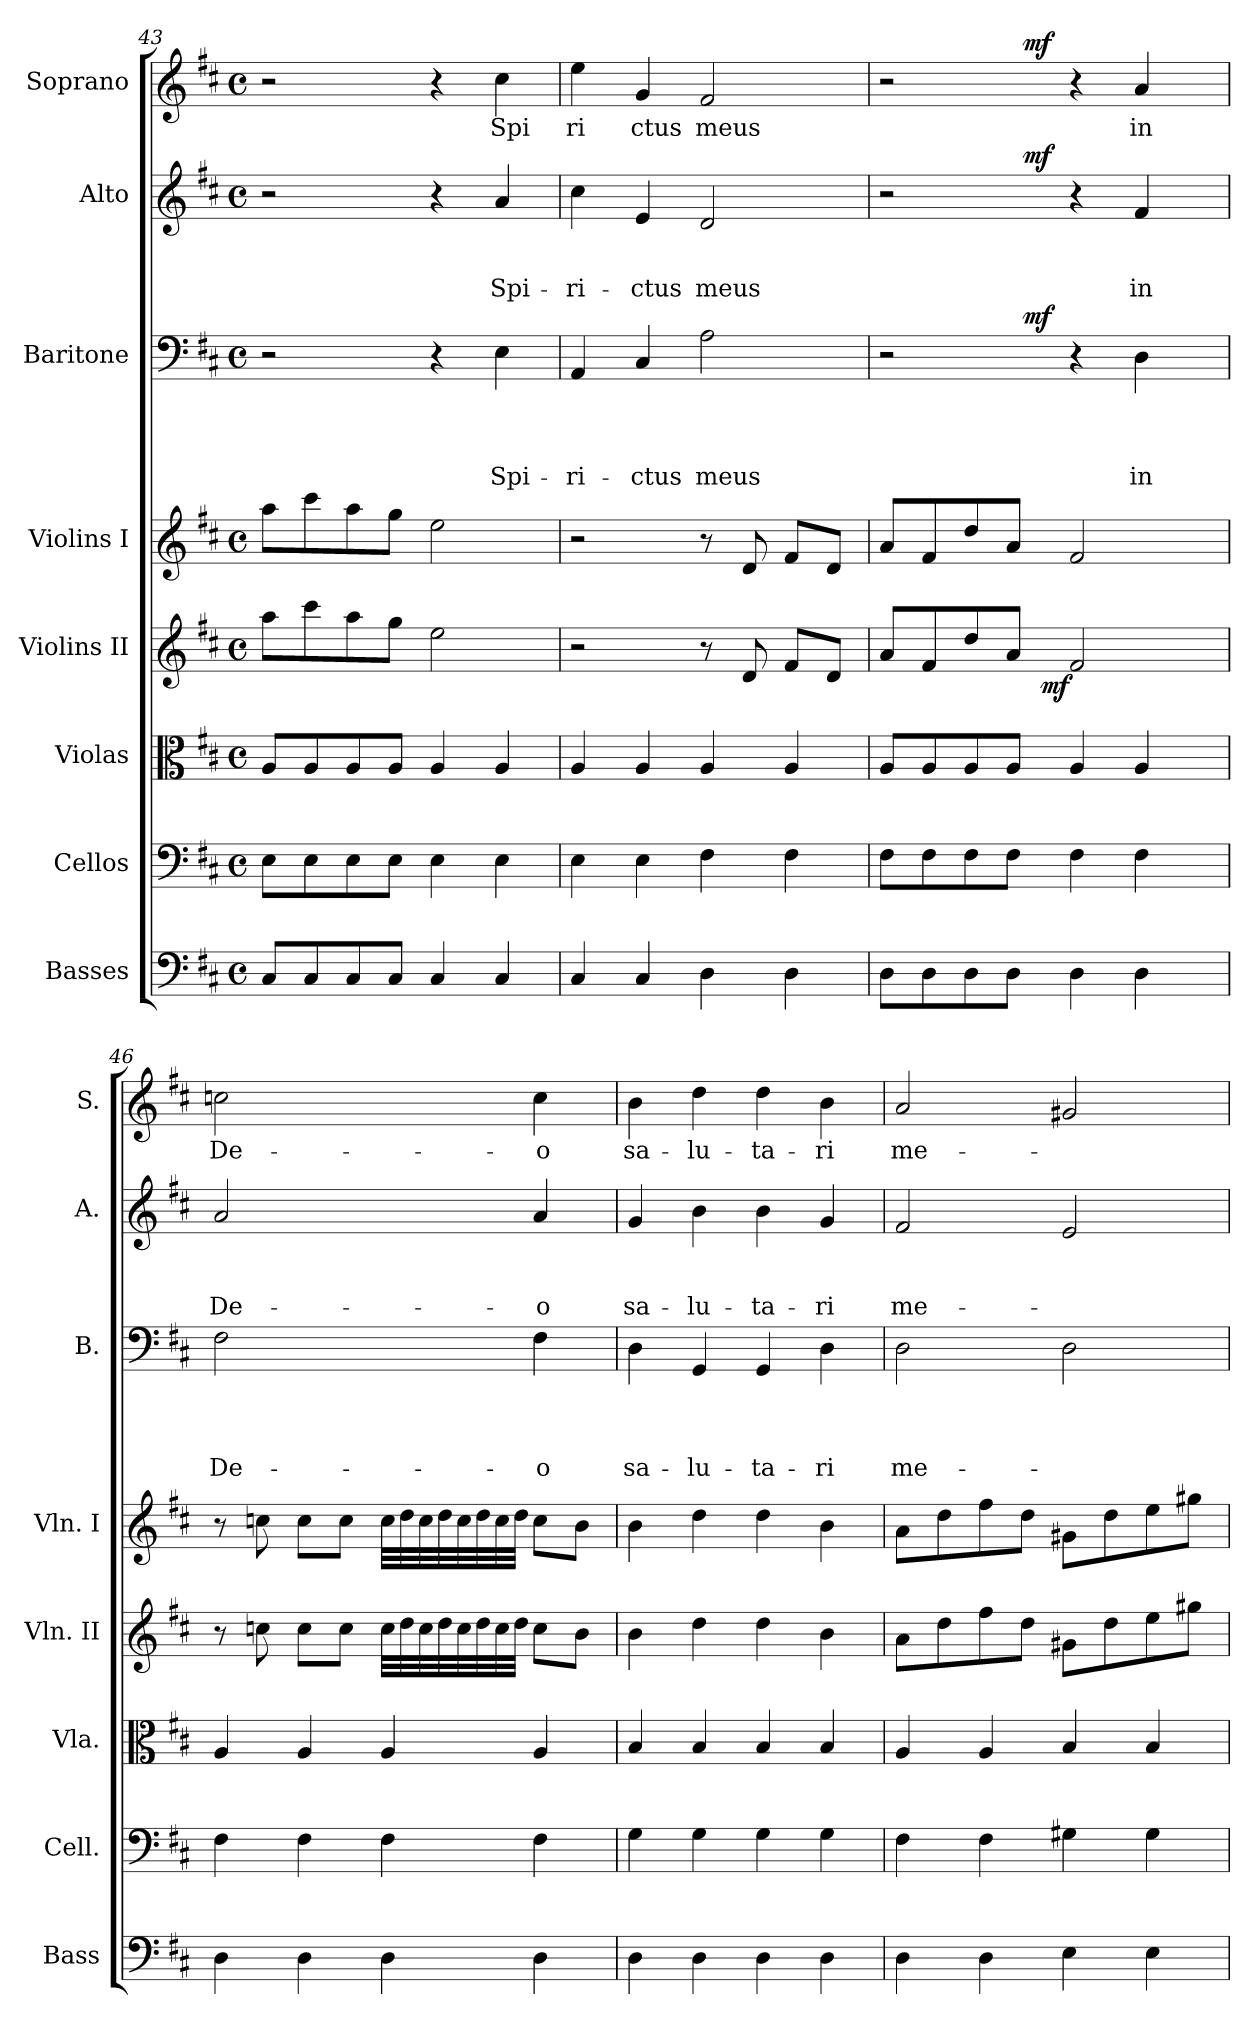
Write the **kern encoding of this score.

**kern	**kern	**kern	**kern	**dynam	**kern	**dynam	**kern	**text	**text	**text	**text	**dynam	**kern	**text	**text	**text	**dynam	**kern	**text	**dynam
*part8	*part7	*part6	*part5	*part5	*part4	*part4	*part3	*part3	*part3	*part3	*part3	*part3	*part2	*part2	*part2	*part2	*part2	*part1	*part1	*part1
*staff8	*staff7	*staff6	*staff5	*staff5	*staff4	*staff4	*staff3	*staff3	*staff3	*staff3	*staff3	*staff3	*staff2	*staff2	*staff2	*staff2	*staff2	*staff1	*staff1	*staff1
*I"Basses	*I"Cellos	*I"Violas	*I"Violins II	*	*I"Violins I	*	*I"Baritone	*	*	*	*	*	*I"Alto	*	*	*	*	*I"Soprano	*	*
*I'Bass	*I'Cell.	*I'Vla.	*I'Vln. II	*	*I'Vln. I	*	*I'B.	*	*	*	*	*	*I'A.	*	*	*	*	*I'S.	*	*
*clefF4	*clefF4	*clefC3	*clefG2	*	*clefG2	*	*clefF4	*	*	*	*	*	*clefG2	*	*	*	*	*clefG2	*	*
*ITrd7c12	*	*	*	*	*	*	*	*	*	*	*	*	*	*	*	*	*	*	*	*
*k[f#c#]	*k[f#c#]	*k[f#c#]	*k[f#c#]	*	*k[f#c#]	*	*k[f#c#]	*	*	*	*	*	*k[f#c#]	*	*	*	*	*k[f#c#]	*	*
*D:	*D:	*D:	*D:	*	*D:	*	*D:	*	*	*	*	*	*D:	*	*	*	*	*D:	*	*
*M4/4	*M4/4	*M4/4	*M4/4	*	*M4/4	*	*M4/4	*	*	*	*	*	*M4/4	*	*	*	*	*M4/4	*	*
*met(c)	*met(c)	*met(c)	*met(c)	*	*met(c)	*	*met(c)	*	*	*	*	*	*met(c)	*	*	*	*	*met(c)	*	*
=43	=43	=43	=43	=43	=43	=43	=43	=43	=43	=43	=43	=43	=43	=43	=43	=43	=43	=43	=43	=43
8CC#/L	8E\L	8A/L	8aa\L	.	8aa\L	.	2r	.	.	.	.	.	2r	.	.	.	.	2r	.	.
8CC#/	8E\	8A/	8ccc#\	.	8ccc#\	.	.	.	.	.	.	.	.	.	.	.	.	.	.	.
8CC#/	8E\	8A/	8aa\	.	8aa\	.	.	.	.	.	.	.	.	.	.	.	.	.	.	.
8CC#/J	8E\J	8A/J	8gg\J	.	8gg\J	.	.	.	.	.	.	.	.	.	.	.	.	.	.	.
4CC#/	4E\	4A/	2ee\	.	2ee\	.	4r	.	.	.	.	.	4r	.	.	.	.	4r	.	.
!	!	!	!	!	!	!	!	!	!	!	!LO:LY:b	!	!	!	!	!LO:LY:b	!	!	!LO:LY:b	!
4CC#/	4E\	4A/	.	.	.	.	4E\	.	.	.	Spi-	.	4a/	.	.	Spi-	.	4cc#\	Spi	.
=44	=44	=44	=44	=44	=44	=44	=44	=44	=44	=44	=44	=44	=44	=44	=44	=44	=44	=44	=44	=44
!	!	!	!	!	!	!	!	!	!	!	!LO:LY:b:rj	!	!	!	!	!LO:LY:b:rj	!	!	!LO:LY:b:rj	!
4CC#/	4E\	4A/	2r	.	2r	.	4AA/	.	.	.	-ri-	.	4cc#\	.	.	-ri-	.	4ee\	ri	.
!	!	!	!	!	!	!	!	!	!	!	!LO:LY:b	!	!	!	!	!LO:LY:b	!	!	!LO:LY:b	!
4CC#/	4E\	4A/	.	.	.	.	4C#/	.	.	.	-ctus	.	4e/	.	.	-ctus	.	4g/	ctus	.
!	!	!	!	!	!	!	!	!	!	!	!LO:LY:b	!	!	!	!	!LO:LY:b	!	!	!LO:LY:b	!
4DD\	4F#\	4A/	8r	.	8r	.	2A\	.	.	.	meus	.	2d/	.	.	meus	.	2f#/	meus	.
.	.	.	8d/	.	8d/	.	.	.	.	.	.	.	.	.	.	.	.	.	.	.
4DD\	4F#\	4A/	8f#/L	.	8f#/L	.	.	.	.	.	.	.	.	.	.	.	.	.	.	.
.	.	.	8d/J	.	8d/J	.	.	.	.	.	.	.	.	.	.	.	.	.	.	.
=45	=45	=45	=45	=45	=45	=45	=45	=45	=45	=45	=45	=45	=45	=45	=45	=45	=45	=45	=45	=45
*	*	*	*^	*	*^	*	*^	*	*	*	*	*	*^	*	*	*	*	*^	*	*
8DD\L	8F#\L	8A/L	8a/L	4..ryy	.	8a/L	4..ryy	.	2r	4ryy	.	.	.	.	.	2r	4ryy	.	.	.	.	2r	4ryy	.	.
8DD\	8F#\	8A/	8f#/	.	.	8f#/	.	.	.	.	.	.	.	.	.	.	.	.	.	.	.	.	.	.	.
8DD\	8F#\	8A/	8dd/	.	.	8dd/	.	.	.	8ryy	.	.	.	.	.	.	8ryy	.	.	.	.	.	8ryy	.	.
8DD\J	8F#\J	8A/J	8a/J	.	.	8a/J	.	.	.	32ryy	.	.	.	.	.	.	32ryy	.	.	.	.	.	32ryy	.	.
!	!	!	!	!	!	!	!	!	!	!	!	!	!	!	!LO:DY:a	!	!	!	!	!	!LO:DY:a	!	!	!	!LO:DY:a
.	.	.	.	.	.	.	.	.	.	2ryy	.	.	.	.	mf	.	2ryy	.	.	.	mf	.	2ryy	.	mf
!	!	!	!	!	!LO:DY:b	!	!	!LO:DY:a	!	!	!	!	!	!	!	!	!	!	!	!	!	!	!	!	!
!	!	!	!	!	!	!	!	!LO:DY:n=1:b	!	!	!	!	!	!	!	!	!	!	!	!	!	!	!	!	!
.	.	.	.	2ryy	mf	.	2ryy	mf mf	.	.	.	.	.	.	.	.	.	.	.	.	.	.	.	.	.
4DD\	4F#\	4A/	2f#/	.	.	2f#/	.	.	4r	.	.	.	.	.	.	4r	.	.	.	.	.	4r	.	.	.
!	!	!	!	!	!	!	!	!	!	!	!	!	!	!LO:LY:b	!	!	!	!	!	!LO:LY:b	!	!	!	!LO:LY:b	!
4DD\	4F#\	4A/	.	.	.	.	.	.	4D\	.	.	.	.	in	.	4f#/	.	.	.	in	.	4a/	.	in	.
.	.	.	.	.	.	.	.	.	.	16.ryy	.	.	.	.	.	.	16.ryy	.	.	.	.	.	16.ryy	.	.
.	.	.	.	16ryy	.	.	16ryy	.	.	.	.	.	.	.	.	.	.	.	.	.	.	.	.	.	.
!!LO:LB:g=z
=46	=46	=46	=46	=46	=46	=46	=46	=46	=46	=46	=46	=46	=46	=46	=46	=46	=46	=46	=46	=46	=46	=46	=46	=46	=46
!	!	!	!	!	!	!	!	!	!	!	!	!	!	!LO:LY:b	!	!	!	!	!	!LO:LY:b	!	!	!	!LO:LY:b	!
*	*	*	*v	*v	*	*	*	*	*v	*v	*	*	*	*	*	*v	*v	*	*	*	*	*v	*v	*	*
*	*	*	*	*	*v	*v	*	*	*	*	*	*	*	*	*	*	*	*	*	*	*
4DD\	4F#\	4A/	8r	.	8r	.	2F#\	.	.	.	De-	.	2a/	.	.	De-	.	2ccn\	De-	.
.	.	.	8ccn\	.	8ccn\	.	.	.	.	.	.	.	.	.	.	.	.	.	.	.
4DD\	4F#\	4A/	8cc\L	.	8cc\L	.	.	.	.	.	.	.	.	.	.	.	.	.	.	.
.	.	.	8cc\J	.	8cc\J	.	.	.	.	.	.	.	.	.	.	.	.	.	.	.
4DD\	4F#\	4A/	32cc\LLL	.	32cc\LLL	.	4ryy	.	.	.	.	.	4ryy	.	.	.	.	4ryy	.	.
.	.	.	32dd\	.	32dd\	.	.	.	.	.	.	.	.	.	.	.	.	.	.	.
.	.	.	32cc\	.	32cc\	.	.	.	.	.	.	.	.	.	.	.	.	.	.	.
.	.	.	32dd\	.	32dd\	.	.	.	.	.	.	.	.	.	.	.	.	.	.	.
.	.	.	32cc\	.	32cc\	.	.	.	.	.	.	.	.	.	.	.	.	.	.	.
.	.	.	32dd\	.	32dd\	.	.	.	.	.	.	.	.	.	.	.	.	.	.	.
.	.	.	32cc\	.	32cc\	.	.	.	.	.	.	.	.	.	.	.	.	.	.	.
.	.	.	32dd\JJJ	.	32dd\JJJ	.	.	.	.	.	.	.	.	.	.	.	.	.	.	.
!	!	!	!	!	!	!	!	!	!	!	!LO:LY:b:rj	!	!	!	!	!LO:LY:b:rj	!	!	!LO:LY:b:rj	!
4DD\	4F#\	4A/	8cc\L	.	8cc\L	.	4F#\	.	.	.	-o	.	4a/	.	.	-o	.	4cc\	-o	.
.	.	.	8b\J	.	8b\J	.	.	.	.	.	.	.	.	.	.	.	.	.	.	.
=47	=47	=47	=47	=47	=47	=47	=47	=47	=47	=47	=47	=47	=47	=47	=47	=47	=47	=47	=47	=47
!	!	!	!	!	!	!	!	!	!	!	!LO:LY:b	!	!	!	!	!LO:LY:b	!	!	!LO:LY:b	!
4DD\	4G\	4B/	4b\	.	4b\	.	4D\	.	.	.	sa-	.	4g/	.	.	sa-	.	4b\	sa-	.
!	!	!	!	!	!	!	!	!	!	!	!LO:LY:b	!	!	!	!	!LO:LY:b	!	!	!LO:LY:b	!
4DD\	4G\	4B/	4dd\	.	4dd\	.	4GG/	.	.	.	-lu-	.	4b\	.	.	-lu-	.	4dd\	-lu-	.
!	!	!	!	!	!	!	!	!	!	!	!LO:LY:b:rj	!	!	!	!	!LO:LY:b:rj	!	!	!LO:LY:b:rj	!
4DD\	4G\	4B/	4dd\	.	4dd\	.	4GG/	.	.	.	-ta-	.	4b\	.	.	-ta-	.	4dd\	-ta-	.
!	!	!	!	!	!	!	!	!	!	!	!LO:LY:b:rj	!	!	!	!	!LO:LY:b:rj	!	!	!LO:LY:b:rj	!
4DD\	4G\	4B/	4b\	.	4b\	.	4D\	.	.	.	-ri	.	4g/	.	.	-ri	.	4b\	-ri	.
=48	=48	=48	=48	=48	=48	=48	=48	=48	=48	=48	=48	=48	=48	=48	=48	=48	=48	=48	=48	=48
!	!	!	!	!	!	!	!	!	!	!	!LO:LY:b	!	!	!	!	!LO:LY:b	!	!	!LO:LY:b	!
4DD\	4F#\	4A/	8a\L	.	8a\L	.	2D\	.	.	.	me-	.	2f#/	.	.	me-	.	2a/	me-	.
.	.	.	8dd\	.	8dd\	.	.	.	.	.	.	.	.	.	.	.	.	.	.	.
4DD\	4F#\	4A/	8ff#\	.	8ff#\	.	.	.	.	.	.	.	.	.	.	.	.	.	.	.
.	.	.	8dd\J	.	8dd\J	.	.	.	.	.	.	.	.	.	.	.	.	.	.	.
4EE\	4G#X\	4B/	8g#X\L	.	8g#X\L	.	2D\	.	.	.	.	.	2e/	.	.	.	.	2g#X/	.	.
.	.	.	8dd\	.	8dd\	.	.	.	.	.	.	.	.	.	.	.	.	.	.	.
4EE\	4G#\	4B/	8ee\	.	8ee\	.	.	.	.	.	.	.	.	.	.	.	.	.	.	.
.	.	.	8gg#X\J	.	8gg#X\J	.	.	.	.	.	.	.	.	.	.	.	.	.	.	.
=	=	=	=	=	=	=	=	=	=	=	=	=	=	=	=	=	=	=	=	=
*-	*-	*-	*-	*-	*-	*-	*-	*-	*-	*-	*-	*-	*-	*-	*-	*-	*-	*-	*-	*-
